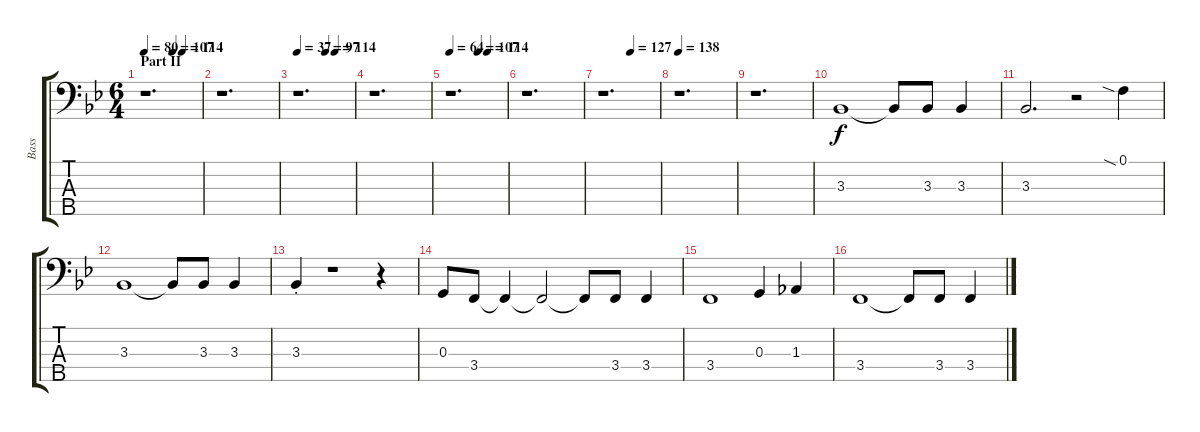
\track ("Bass" "Bass") {instrument electricbassfinger}
\staff {score tabs}
\tuning (F2 C2 G1 D1 A0) {hide}
\ts (6 4)
\section ("" "Part II")
\tempo 80
\tempo (107 0.5)
\tempo (114 0.6666666666666666)
\clef f4
\ks gminor
r.1{d dy f} |
r.1{d} |
\tempo 37
\tempo (97 0.5)
\tempo (114 0.6666666666666666)
r.1{d} |
r.1{d} |
\tempo 64
\tempo (107 0.5)
\tempo (114 0.6666666666666666)
r.1{d} |
r.1{d} |
\tempo (127 0.5)
r.1{d} |
\tempo 138
r.1{d} |
r.1{d} |
3.3.1 3.3{t}.8 3.3.8 3.3.4 |
3.3.2{d} r.2 0.1{sia}.4 |
3.3.1 3.3{t}.8 3.3.8 3.3.4 |
3.3{st}.4 r.1 r.4 |
0.3.8 3.4.8 3.4{t}.4 3.4{t}.2 3.4{t}.8 3.4.8 3.4.4 |
3.4.1 0.3.4 1.3.4 |
3.4.1 3.4{t}.8 3.4.8 3.4.4
